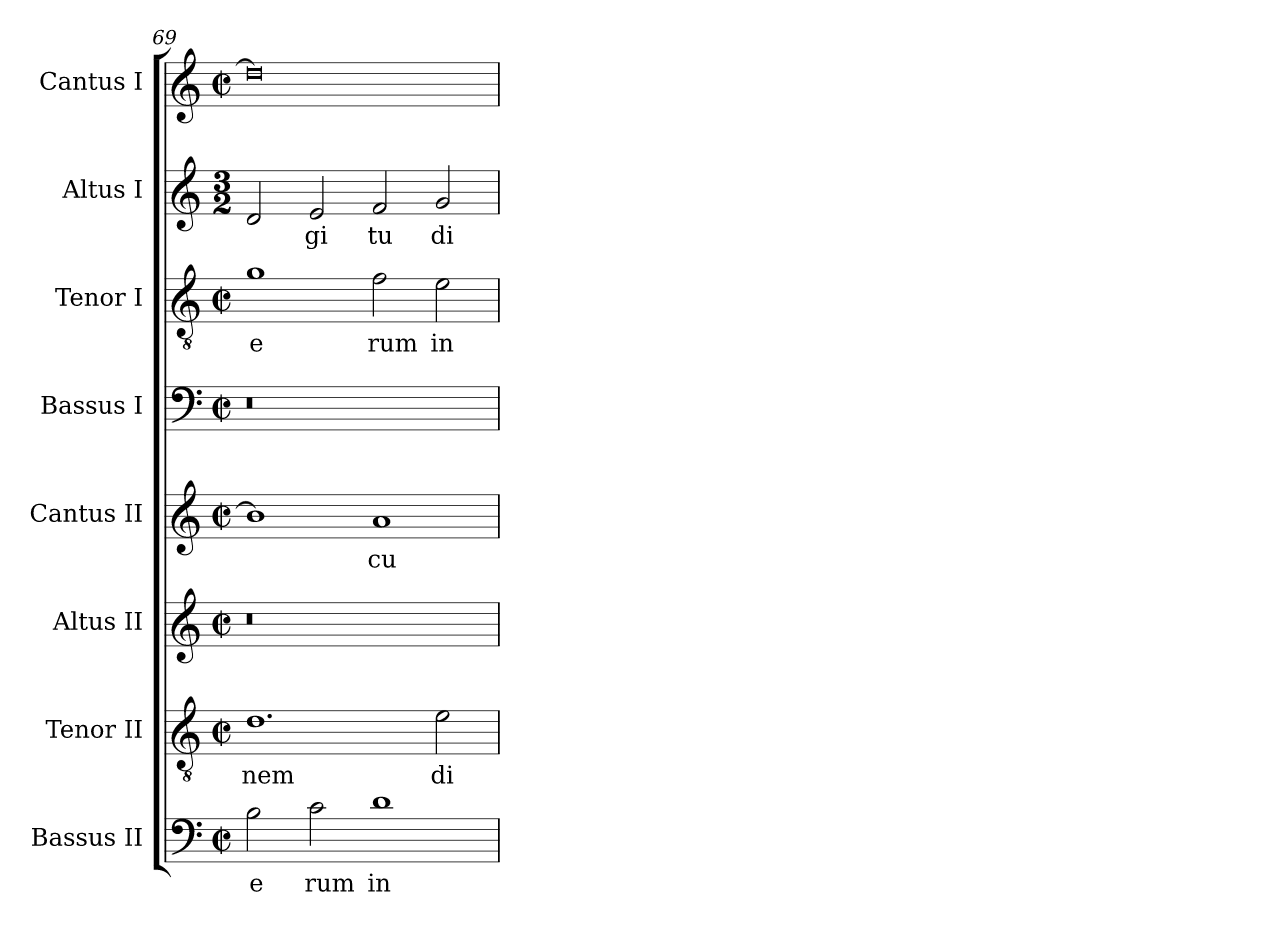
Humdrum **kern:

**kern	**text	**kern	**text	**kern	**kern	**text	**kern	**kern	**text	**kern	**text	**kern
*part8	*part8	*part7	*part7	*part6	*part5	*part5	*part4	*part3	*part3	*part2	*part2	*part1
*staff8	*staff8	*staff7	*staff7	*staff6	*staff5	*staff5	*staff4	*staff3	*staff3	*staff2	*staff2	*staff1
*I"Bassus II	*	*I"Tenor II	*	*I"Altus II	*I"Cantus II	*	*I"Bassus I	*I"Tenor I	*	*I"Altus I	*	*I"Cantus I
*clefF4	*	*clefGv2	*	*clefG2	*clefG2	*	*clefF4	*clefGv2	*	*clefG2	*	*clefG2
*M2/2	*	*M2/2	*	*M2/2	*M2/2	*	*M2/2	*M2/2	*	*M3/2	*	*M2/2
*met(c|)	*	*met(c|)	*	*met(c|)	*met(c|)	*	*met(c|)	*met(c|)	*	*	*	*met(c|)
=69	=69	=69	=69	=69	=69	=69	=69	=69	=69	=69	=69	=69
!	!LO:LY:b:cj	!	!LO:LY:b:cj	!	!	!	!	!	!LO:LY:b:cj	!	!	!
2B\	e	1.d	nem	0r	1b]	.	0r	1g	e	2d/	.	0dd]
!	!LO:LY:b:cj	!	!	!	!	!	!	!	!	!	!LO:LY:b:cj	!
2c\	rum	.	.	.	.	.	.	.	.	2e/	gi	.
!	!LO:LY:b:cj	!	!	!	!	!LO:LY:b:cj	!	!	!LO:LY:b:cj	!	!LO:LY:b:cj	!
1d	in	.	.	.	1a	cu	.	2f\	rum	2f/	tu	.
!	!	!	!LO:LY:b:cj	!	!	!	!	!	!LO:LY:b:cj	!	!LO:LY:b:cj	!
.	.	2e\	di	.	.	.	.	2e\	in	2g/	di	.
=	=	=	=	=	=	=	=	=	=	=	=	=
*-	*-	*-	*-	*-	*-	*-	*-	*-	*-	*-	*-	*-
